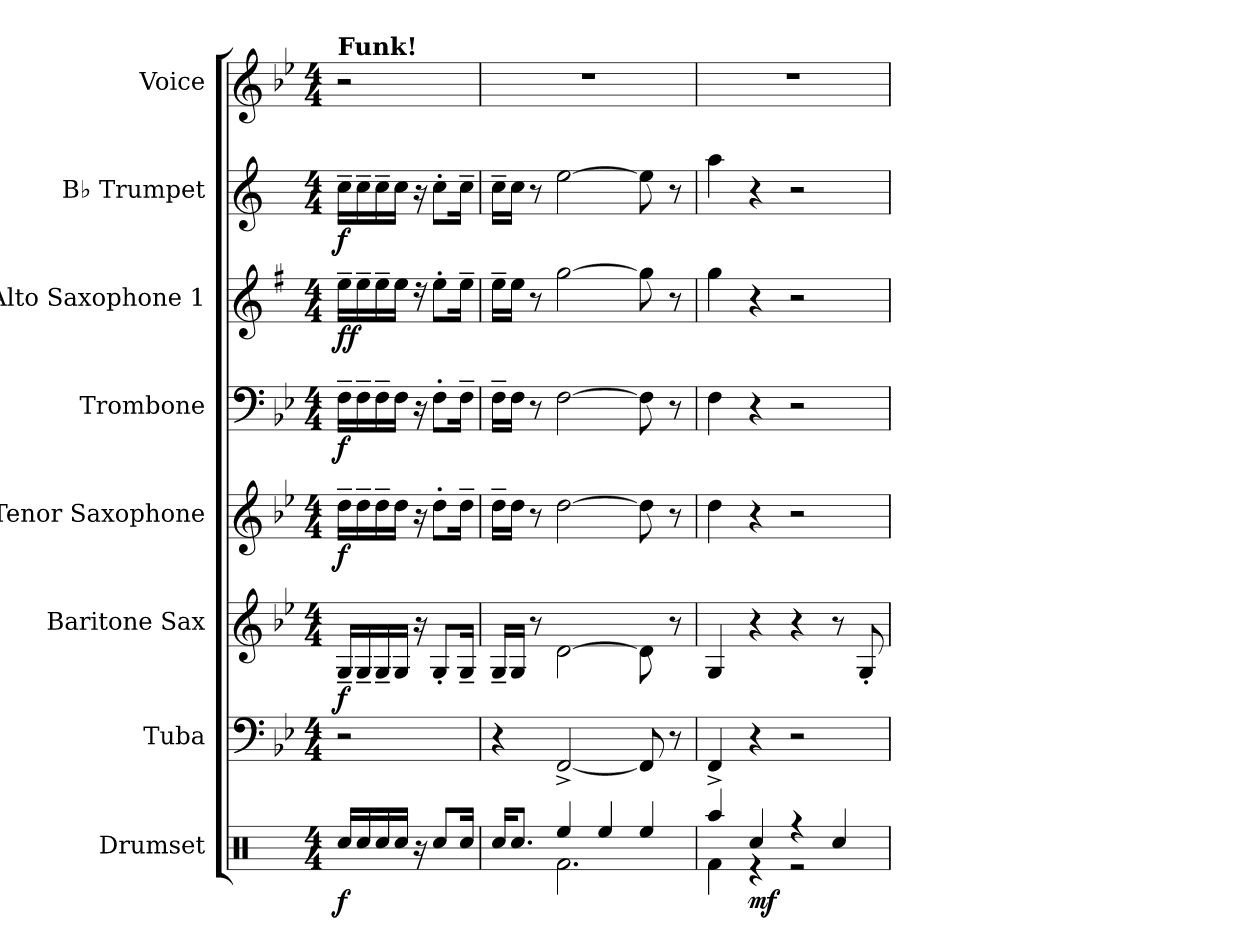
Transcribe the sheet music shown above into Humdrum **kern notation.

**kern	**dynam	**kern	**kern	**dynam	**kern	**dynam	**kern	**dynam	**kern	**dynam	**kern	**dynam	**kern
*part8	*part8	*part7	*part6	*part6	*part5	*part5	*part4	*part4	*part3	*part3	*part2	*part2	*part1
*staff8	*staff8	*staff7	*staff6	*staff6	*staff5	*staff5	*staff4	*staff4	*staff3	*staff3	*staff2	*staff2	*staff1
*I"Drumset	*	*I"Tuba	*I"Baritone Sax	*	*I"Tenor Saxophone	*	*I"Trombone	*	*I"Alto Saxophone 1	*	*I"B♭ Trumpet	*	*I"Voice
*I'Dms.	*	*I'Tba.	*I'Bar. Sax.	*	*I'T. Sax.	*	*I'Tbn.	*	*I'A. Sax. 1	*	*I'B♭ Tpt.	*	*I'Vo.
*clefX	*	*clefF4	*clefG2	*	*clefG2	*	*clefF4	*	*clefG2	*	*clefG2	*	*clefG2
*	*	*	*ITrd12c21	*	*ITrd8c14	*	*	*	*ITrd5c9	*	*ITrd1c2	*	*
*k[]	*	*k[b-e-]	*k[b-e-]	*	*k[b-e-]	*	*k[b-e-]	*	*k[b-e-]	*	*k[b-e-]	*	*k[b-e-]
*M4/4	*	*M4/4	*M4/4	*	*M4/4	*	*M4/4	*	*M4/4	*	*M4/4	*	*M4/4
*MM116	*	*MM116	*MM116	*	*MM116	*	*MM116	*	*MM116	*	*MM116	*	*MM116
=1	=1	=1	=1	=1	=1	=1	=1	=1	=1	=1	=1	=1	=1
!	!	!	!	!	!	!	!	!	!	!	!	!	!LO:TX:a:B:t=Funk!
!	!LO:DY:b	!	!	!LO:DY:b	!	!LO:DY:b	!	!LO:DY:b	!	!LO:DY:b	!	!	!
!	!	!	!	!	!	!	!	!	!	!LO:DY:n=1:b	!	!LO:DY:b	!
16Rcc/LL	f	2r	16GG~/LL	f	16d~\LL	f	16F~\LL	f	16g~\LL	f f	16b-~\LL	f	2r
16Rcc/	.	.	16GG~/	.	16d~\	.	16F~\	.	16g~\	.	16b-~\	.	.
16Rcc/	.	.	16GG~/	.	16d~\	.	16F~\	.	16g~\	.	16b-~\	.	.
16Rcc/JJ	.	.	16GG/JJ	.	16d\JJ	.	16F\JJ	.	16g\JJ	.	16b-\JJ	.	.
16r	.	.	16r	.	16r	.	16r	.	16rdd	.	16r	.	.
8Rcc/L	.	.	8GG'/L	.	8d'\L	.	8F'\L	.	8g'\L	.	8b-'\L	.	.
16Rcc/Jk	.	.	16GG~/Jk	.	16d~\Jk	.	16F~\Jk	.	16g~\Jk	.	16b-~\Jk	.	.
=2	=2	=2	=2	=2	=2	=2	=2	=2	=2	=2	=2	=2	=2
*^	*	*	*	*	*	*	*	*	*	*	*	*	*
16Rcc/KL	4ryy	.	4r	16GG~/LL	.	16d~\LL	.	16F~\LL	.	16g~\LL	.	16b-~\LL	.	1r
8.Rcc/J	.	.	.	16GG/JJ	.	16d\JJ	.	16F\JJ	.	16g\JJ	.	16b-\JJ	.	.
.	.	.	.	8r	.	8r	.	8r	.	8r	.	8r	.	.
4Ree/	2.Rf\	.	[2FF^/	[2D\	.	[2d\	.	[2F\	.	[2b-\	.	[2dd\	.	.
4Ree/	.	.	.	.	.	.	.	.	.	.	.	.	.	.
4Ree/	.	.	8FF/]	8D\]	.	8d\]	.	8F\]	.	8b-\]	.	8dd\]	.	.
.	.	.	8r	8r	.	8r	.	8r	.	8r	.	8r	.	.
=3	=3	=3	=3	=3	=3	=3	=3	=3	=3	=3	=3	=3	=3	=3
4Raa/	4Rf\	.	4FF^/	4GG/	.	4d\	.	4F\	.	4b-\	.	4gg\	.	1r
!	!	!LO:DY:b	!	!	!	!	!	!	!	!	!	!	!	!
4Rcc/	4r	mf	4r	4r	.	4r	.	4r	.	4r	.	4r	.	.
4r	2r	.	2r	4r	.	2r	.	2r	.	2r	.	2r	.	.
4Rcc/	.	.	.	8r	.	.	.	.	.	.	.	.	.	.
.	.	.	.	8GG'/	.	.	.	.	.	.	.	.	.	.
*v	*v	*	*	*	*	*	*	*	*	*	*	*	*	*
=	=	=	=	=	=	=	=	=	=	=	=	=	=
*-	*-	*-	*-	*-	*-	*-	*-	*-	*-	*-	*-	*-	*-
